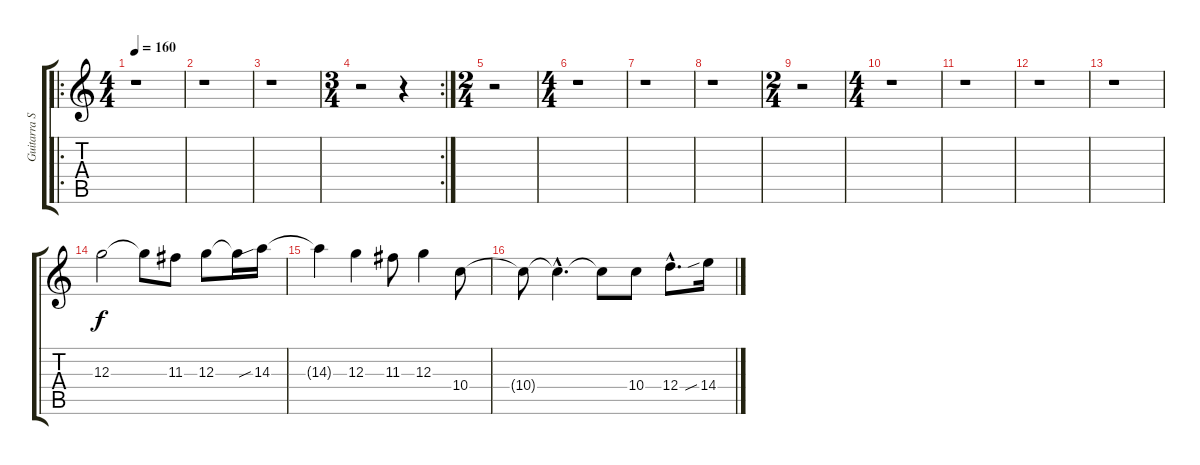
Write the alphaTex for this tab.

\track ("Guitarra Solista" "Guitarra S") {instrument distortionguitar}
\staff {score tabs}
\tuning (E4 B3 G3 D3 A2 E2) {hide}
\ro
\ts (4 4)
\tempo 160
\clef g2
\ks c
r.1{dy f instrument distortionguitar} |
r.1 |
r.1 |
\rc 2
\ts (3 4)
r.2 r.4 |
\ts (2 4)
r.2 |
\ts (4 4)
r.1 |
r.1 |
r.1 |
\ts (2 4)
r.2 |
\ts (4 4)
r.1 |
r.1 |
r.1 |
r.1 |
12.3.2 12.3{t}.8 11.3.8 12.3.8 12.3{t}.16 14.3{sib}.16 |
14.3{t}.4 12.3.4 11.3.8 12.3.4 10.4.8 |
10.4{t}.8 10.4{hac t}.4{d} 10.4{t}.8 10.4.8 12.4{hac}.8{d} 14.4{sib}.16
